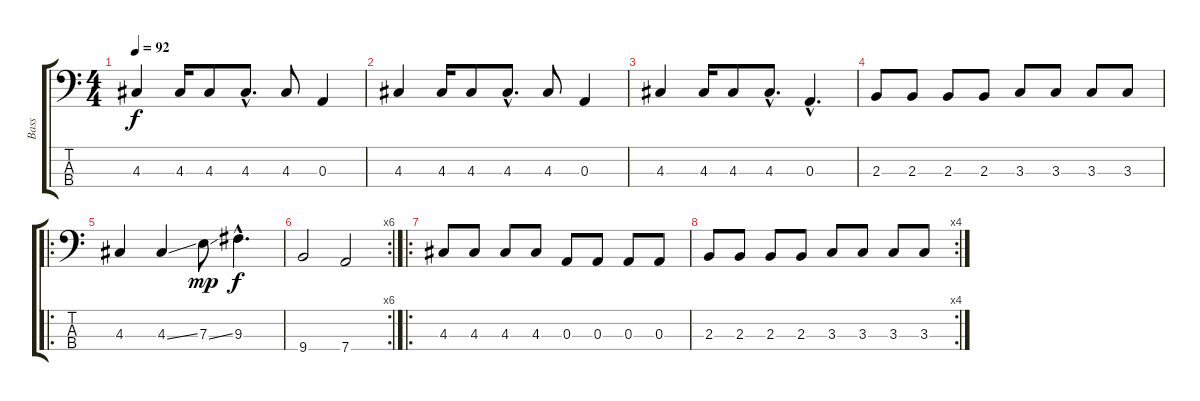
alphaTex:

\track ("Bass" "Bass") {instrument electricbassfinger}
\staff {score tabs}
\tuning (G2 D2 A1 D1) {hide}
\ts (4 4)
\tempo 92
\clef f4
\ks c
4.3.4{dy f} 4.3.16 4.3.8 4.3{hac}.8{d} 4.3.8 0.3.4 |
4.3.4 4.3.16 4.3.8 4.3{hac}.8{d} 4.3.8 0.3.4 |
4.3.4 4.3.16 4.3.8 4.3{hac}.8{d} 0.3{hac}.4{d} |
2.3.8 2.3.8 2.3.8 2.3.8 3.3.8 3.3.8 3.3.8 3.3.8 |
\ro
4.3.4 4.3{ss}.4 7.3{ss}.8{dy mp} 9.3{hac}.4{d dy f} |
\rc 6
9.4.2 7.4.2 |
\ro
4.3.8 4.3.8 4.3.8 4.3.8 0.3.8 0.3.8 0.3.8 0.3.8 |
\rc 4
2.3.8 2.3.8 2.3.8 2.3.8 3.3.8 3.3.8 3.3.8 3.3.8
